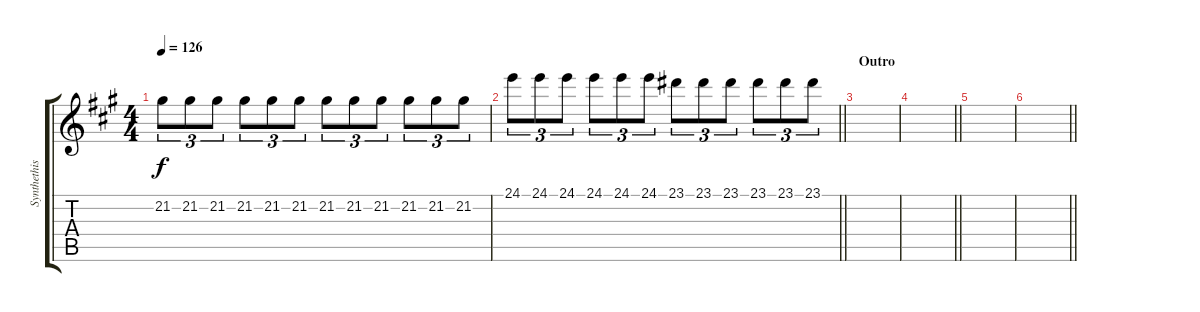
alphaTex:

\track ("Synthethiser 1" "Synthethis") {instrument tremolostrings}
\staff {score tabs}
\tuning (E4 B3 G3 D3 A2 E2) {hide}
\ts (4 4)
\tempo 126
\clef g2
\ks a
21.2.8{tu (3 2) dy f} 21.2.8{tu (3 2)} 21.2.8{tu (3 2)} 21.2.8{tu (3 2)} 21.2.8{tu (3 2)} 21.2.8{tu (3 2)} 21.2.8{tu (3 2)} 21.2.8{tu (3 2)} 21.2.8{tu (3 2)} 21.2.8{tu (3 2)} 21.2.8{tu (3 2)} 21.2.8{tu (3 2)} |
\barLineRight lightlight
24.1.8{tu (3 2)} 24.1.8{tu (3 2)} 24.1.8{tu (3 2)} 24.1.8{tu (3 2)} 24.1.8{tu (3 2)} 24.1.8{tu (3 2)} 23.1.8{tu (3 2)} 23.1.8{tu (3 2)} 23.1.8{tu (3 2)} 23.1.8{tu (3 2)} 23.1.8{tu (3 2)} 23.1.8{tu (3 2)} |
\section ("" "Outro")
|
\barLineRight lightlight
|
|
\barLineRight lightlight
